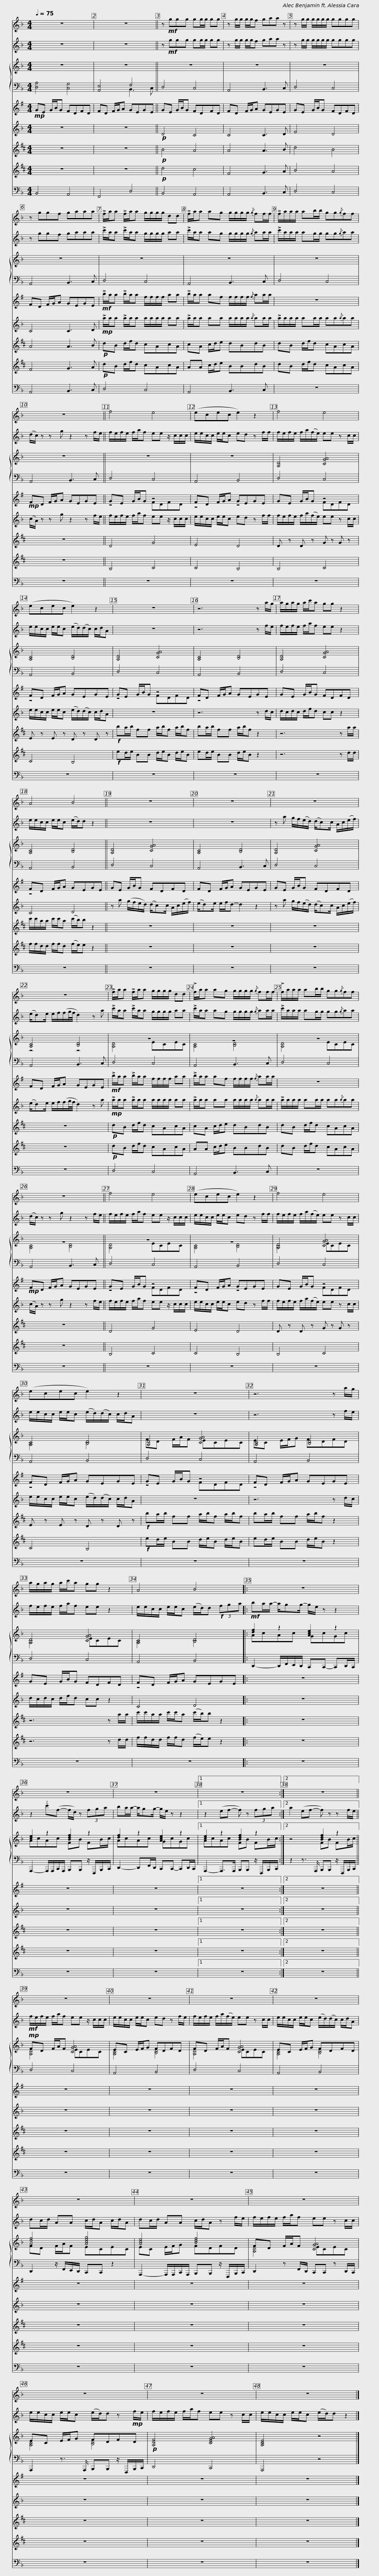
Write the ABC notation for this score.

X:1
%%score 1 2 { ( 3 6 ) | ( 4 5 ) } ( 7 8 ) 9 10 11 12
L:1/8
Q:1/4=75
M:4/4
I:linebreak $
K:F
V:1 treble
V:2 treble
V:3 treble
V:6 treble
V:4 bass
V:5 bass
V:7 treble transpose=-2
V:8 treble transpose="-2 "
V:9 treble
V:10 treble transpose=-9
V:11 treble transpose=-9
V:12 bass transpose=-12
V:1
 z8 | z8 || z!mf! ggg gg/g/ gg |$ z g/g/ g/g/f gaa z | z g/g/ g/g/g/g/ gggg | %5
 z ggf gaaa |$ !>!f/a/a !>!f/a/a g/g/g/g/ dd | !>!f/a/a ag g/g/g/g/{/g} ff/f/ |$ !>!f/a/a/a/ ab/b/ gg{/g}ff |$ z8 || %10
 f4 e4 | (ecec e2) z2 |$ f4 e4 | (ecec e2) z2 | z8 |$ %15
 z6 z a/g/ | a/g/a/g/ a/c'/a gg z2 |$ A4 B4 ||$ z8 | z8 | %20
 z8 |$ z8 | !>!f/a/a !>!f/a/a g/g/g/g/ dd |$ !>!f/a/a ag g/g/g/g/{/g} ff/f/ |$ !>!f/a/a/a/ ab/b/ gg{/g}ff | %25
 z8 || f4 e4 |$ (ecec e2) z2 | f4 e4 |$ (ecec e2) z2 | %30
 z8 |$ z6 z a/g/ | a/g/a/g/ a/c'/a gg z2 |$ A4 B4 |: z8 |$ %35
 z8 | z8 |1$ z8 :|2$ z8 || z8 | %40
 z8 |$ z8 | z8 | z8 |$ z8 | %45
 z8 |$ z8 | z8 | z8 |] %49
V:2
 z8 | z8 || z!mf! ggg gg/g/ gg |$ z g/g/ g/g/f gaa z | z g/g/ g/g/g/g/ gggg | %5
 z ggf gaaa |$ !>!c'/a/a !>!c'/a/a g/g/g/g/ aa | !>!c'/a/a ag g/g/g/g/{/g} aa/a/ |$ !>!c'/a/a/a/ ag/g/ gg{/g}aa |$ (d/c/) z z g z2 z f/e/ || %10
 f/e/f/e/ f/a/f ee z/ c/c/c/ | e/e/c/c/ e/e/c ed z f/f/ |$ f/e/f/e/ f/a/(f/e/) ee z c/c/ | e/e/c/c/ e/e/c (e/d/)(d/c/) c/d/A | z8 |$ %15
 z6 z f/e/ | f/e/f/e/ f/a/f ee z2 |$ e/e/c/c/ e/e/c (e/d/)d z2 ||$ z8 | z8 | %20
 z a g/f/(e/d/) (d/c)c/ A/c/(e/f/) |$ (e/d)e/ e/f/(f/g/4f/4 d2) z a | !>!c'/a/a !>!c'/a/a g/g/g/g/ aa |$ !>!c'/a/a ag g/g/g/g/{/g} aa/a/ |$ !>!c'/a/a/a/ ag/g/ gg{/g}aa | %25
 (d/c/) z z g z2 z f/e/ || f/e/f/e/ f/a/f ee z/ c/c/c/ |$ e/e/c/c/ e/e/c ed z f/f/ | f/e/f/e/ f/a/(f/e/) ee z c/c/ |$ e/e/c/c/ e/e/c (e/d/)(d/c/) c/d/A | %30
 z8 |$ z6 z f/e/ | f/e/f/e/ f/a/f ee z2 |$ e/e/c/c/ e/e/c (e/d/)d!f! (3fga |: ba/a/- a/gg/- g/e/ z z2 |$ %35
 z2 !tenuto!.c'(f- f/d/) z (3fga | ba/a/- a/gg/- g/e/ z z2 |1$ z2 (ef- f) z (3fga :|2$ a2 (ef- f) z z f/e/ ||!mf! f/e/f/e/ f/a/f ee z/ c/c/c/ | %40
 e/e/c/c/ e/e/c ed z f/e/ |$ f/e/f/e/ f/a/(f/e/) ee z c/c/ | e/e/c/c/ e/e/c (e/d/)(d/c/) c/d/A | dc/d/ AA c/d/A c/d/A |$ dc/d/ AA c/d/A z f/e/ | %45
 f/e/f/e/ f/a/f ee z c/c/ |$ e/e/c/c/ e/e/c (e/d/)d z!mp! f/e/ | f/e/f/e/ f/a/f ee z c/c/ | e/e/c/c/ e/e/c (e/d/)d z2 |] %49
V:3
 z8 | z8 || z8 |$ z8 | z8 | %5
 z8 |$ z8 | z8 |$ z8 |$ z8 || %10
 z8 | z8 |$ [A,D]4 [CGA]4 | [A,C]4 [B,D]4 | [A,D]4 [CGA]4 |$ %15
 [A,C]4 [B,D]4 | [A,D]4 [CGA]4 |$ [A,C]4 [B,D]4 ||$ [A,D]4 [CGA]4 | [A,C]4 [B,D]4 | %20
 [A,D]4 [CGA]4 |$ [A,C]4 [B,D]4 | z8 |$ z8 |$ z8 | %25
 z8 || z8 |$ z8 | [A,D]4 [CGA]4 |$ [A,C]4 [B,D]4 | %30
 [A,D]4 [CGA]4 |$ [A,C]4 [B,D]4 | [A,D]4 [CGA]4 |$ [A,C]4 [B,D]4 |:!mf! [df]2 z2 [Ace]2 z2 |$ %35
 [ce]2 z2 [Bdf]2 z2 | [df]2 z2 [Ace]2 z2 |1$ [ce]2 z2 [Bdf]2 z2 :|2$ z4 [Bdf]2 z2 ||!mp! FD F/A/F [CGA]4 | %40
 EC E/F/G FDFD |$ FD F/A/F [CGA]4 | EC E/F/G FDFD | [Adf]4 [Aceg]4 |$ [Ace]4 [Bdf]4 | %45
 FD F/A/F [CGA]4 |$ EC E/F/G FDFD |!p! [A,DF]4 [CEGA]4 | [A,CE]4 z4 |] %49
V:4
 [D,A,]4 [C,G,]4 | [A,,E,]4 F,4 || D,4 C,4 |$ A,,4 B,,3 C, | D,4 C,4 | %5
 A,,4 B,,3 C, |$ D,4 C,4 | A,,4 B,,3 C, |$ D,4 C,4 |$ A,,4 B,,3 C, || %10
 D,4 C,4 | A,,4 B,,4 |$ D,4 C,4 | A,,4 B,,4 | D,4 C,4 |$ %15
 A,,4 B,,4 | D,4 C,4 |$ A,,4 B,,4 ||$ D,4 C,4 | A,,4 B,,3 C, | %20
 D,4 C,4 |$ A,,4 B,,3 C, | D,4 C,4 |$ A,,4 B,,3 C, |$ D,4 C,4 | %25
 A,,4 B,,3 C, || D,4 C,4 |$ A,,4 B,,4 | D,4 C,4 |$ A,,4 B,,4 | %30
 D,4 C,4 |$ A,,4 B,,4 | D,4 C,4 |$ A,,4 B,,4 |: D,,2- D,,/F,,/E,,/D,,/ C,,C,,- C,,D,,/C,,/ |$ %35
 A,,,2- A,,,/A,,,/C,,/A,,,/ B,,,B,,, z/ F,,,/B,,,/C,,/ | D,,2- D,,F,,/D,,/ C,,C,,- C,,D,,/C,,/ |1$ A,,,2- A,,,>A,,, B,,,B,,, z/ F,,,/B,,,/C,,/ :|2$ z2 z3/2 A,,,/ B,,,B,,, z/ F,,,/B,,,/C,,/ || D,4 C,4 | %40
 A,,4 B,,4 |$ D,4 C,4 | A,,4 B,,4 | D,,2 z/ F,,/E,,/D,,/ C,,C,, z2 |$ A,,,2- A,,,/A,,,/C,,/A,,,/ B,,,B,,, z/ F,,,/B,,,/C,,/ | %45
 D,,2 z F,,/D,,/ C,,C,, z D,,/C,,/ |$ A,,,2 z3/2 A,,,/ B,,,B,,, z/ F,,,/B,,,/C,,/ | D,,4 C,,4 | A,,,4 z4 |] %49
V:5
 x8 | x4 B,,3 C, || x8 |$ x8 | x8 | %5
 x8 |$ x8 | x8 |$ x8 |$ x8 || %10
 x8 | x8 |$ x8 | x8 | x8 |$ %15
 x8 | x8 |$ x8 ||$ x8 | x8 | %20
 x8 |$ x8 | x8 |$ x8 |$ x8 | %25
 x8 || x8 |$ x8 | x8 |$ x8 | %30
 x8 |$ x8 | x8 |$ x8 |: x8 |$ %35
 x8 | x8 |1$ x8 :|2$ x8 || x8 | %40
 x8 |$ x8 | x8 | x8 |$ x8 | %45
 x8 |$ x8 | x8 | x8 |] %49
V:6
 x8 | x8 || x8 |$ x8 | x8 | %5
 x8 |$ x8 | x8 |$ x8 |$ x8 || %10
 x8 | x8 |$ x8 | x8 | x8 |$ %15
 x8 | x8 |$ x8 ||$ x8 | x8 | %20
 x8 |$ z4 z4 | [A,D]4 ECEC |$ [A,C]4 [B,D]4 |$ [A,D]4 ECEC | %25
 [A,C]4 [B,D]4 || [A,D]4 ECEC |$ [A,C]4 [B,D]4 | [A,D]4 ECEC |$ [A,C]4 [B,D]4 | %30
 FD F/A/F ECEC |$ EC E/F/G FDFD | [A,D]4 ECEC |$ [A,C]4 [B,D]4 |: AcAc GcGc |$ %35
 AcAc FB FB/c/ | AcAc GcGc |1$ AcAc FB FB/c/ :|2$ x4 FB FB/c/ || [A,D]4 ECEC | %40
 [A,C]4 [B,D]4 |$ [A,D]4 ECEC | [A,C]4 [B,D]4 | FD F/A/F ECEC |$ EC E/F/G FDFD | %45
 [A,D]4 ECEC |$ [A,C]4 [B,D]4 | x8 | x8 |] %49
V:7
[K:G]!mp! GE G/B/G FDFD | FD F/G/A GEGE || GE G/B/G FDFD |$ FD F/G/A GEGE | GE G/B/G FDFD | %5
 FD F/G/A GEGE |$!mf! !>!b/a/a !>!b/a/a f/f/f/f/ aa | !>!b/a/a af f/f/f/f/{/f} aa/a/ |$ z8 |$!mp! FD F/G/A GEGE || %10
 GE G/B/G z4 | FD F/G/A GEGE |$ GE G/B/G z4 | FD F/G/A GEGE | GE G/B/G z4 |$ %15
 FD F/G/A GEGE | GE G/B/G FDFD |$ FD F/G/A GEGE ||$ GE G/B/G FDFD | FD F/G/A GEGE | %20
 GE G/B/G FDFD |$ FD F/G/A GEGE |!mf! !>!b/a/a !>!b/a/a f/f/f/f/ aa |$ !>!b/a/a af f/f/f/f/{/f} aa/a/ |$ z8 | %25
!mp! FD F/G/A GEGE || GE G/B/G z4 |$ FD F/G/A GEGE | GE G/B/G z4 |$ FD F/G/A GEGE | %30
 GE G/B/G z4 |$ FD F/G/A GEGE | GE G/B/G FDFD |$ FD F/G/A GEGE |: z8 |$ %35
 z8 | z8 |1$ z8 :|2$ z8 || z8 | %40
 z8 |$ z8 | z8 | z8 |$ z8 | %45
 z8 |$ z8 | z8 | z8 |] %49
V:8
[K:G] x8 | x8 || x8 |$ x8 | x8 | %5
 x8 |$ x8 | x8 |$ x8 |$ x8 || %10
 z4 FDFD | z4 z4 |$ x4 FDFD | z4 x4 | z4 FDFD |$ %15
 z4 x4 | x8 |$ z4 x4 ||$ x8 | x8 | %20
 x8 |$ x8 | x8 |$ x8 |$ x8 | %25
 x8 || z4 FDFD |$ z4 z4 | x4 FDFD |$ z4 x4 | %30
 z4 FDFD |$ z4 x4 | x8 |$ z4 x4 |: x8 |$ %35
 x8 | x8 |1$ x8 :|2$ x8 || x8 | %40
 x8 |$ x8 | x8 | x8 |$ x8 | %45
 x8 |$ x8 | x8 | x8 |] %49
V:9
 z8 | z8 ||!p! D4 C4 |$ C4 C3 D | F4 D4 | %5
 C4 C3 D |$!mp! !>!a/a/a !>!a/a/a a/a/a/a/ aa | !>!a/a/a aa a/a/a/a/{/a} aa/a/ |$ !>!a/a/a/a/ aa/a/ aa{/a}aa |$ (c/A/) z z g z2 z f/e/ || %10
 f/e/f/e/ f/a/f ee z/ c/c/c/ | e/e/c/c/ e/e/c ed z f/f/ |$ f/e/f/e/ f/a/(f/e/) ee z c/c/ | e/e/c/c/ e/e/c (e/d/)(d/c/) c/d/A | z8 |$ %15
 z6 z d/c/ | d/c/d/c/ d/f/d cc z2 |$ C4 D4 ||$ z a (g/f/e/d/) (d/c)c/ A/c/(e/f/) | (e/d)e/ e/f/d- d2 z2 | %20
 z a g/f/(e/d/) (d/c)c/ A/c/(e/f/) |$ (e/d)e/ e/f/(f/g/4f/4 d2) z a |!mp! !>!a/a/a !>!a/a/a a/a/a/a/ aa |$ !>!a/a/a aa a/a/a/a/{/a} aa/a/ |$ !>!a/a/a/a/ aa/a/ aa{/a}aa | %25
 (c/A/) z z g z2 z f/e/ || f/e/f/e/ f/a/f ee z/ c/c/c/ |$ e/e/c/c/ e/e/c ed z f/f/ | f/e/f/e/ f/a/(f/e/) ee z c/c/ |$ e/e/c/c/ e/e/c (e/d/)(d/c/) c/d/A | %30
 z8 |$ z6 z d/c/ | d/c/d/c/ d/f/d cc z2 |$ C4 D4 |: z8 |$ %35
 z8 | z8 |1$ z8 :|2$ z8 || z8 | %40
 z8 |$ z8 | z8 | z8 |$ z8 | %45
 z8 |$ z8 | z8 | z8 |] %49
V:10
[K:D] z8 | z8 ||!p! B4 A4 |$ A4 A3 B | d4 B4 | %5
 A4 A3 B |$!p! dB d/f/d cAcA | cA c/d/e dBdB |$ dB d/f/d cAcA |$ z8 || %10
 D4 G4 | E4 D4 |$ D z D z G z G z | E z E z D z D z |!f! ba/b/ ff a/b/f a/b/f |$ %15
 ba/b/ ff a/b/f z2 | z6 z a/a/ |$ c'/c'/a/a/ c'/c'/a (c'/b/)b z2 ||$ z8 | z8 | %20
 z8 |$ z8 |!p! dB d/f/d cAcA |$ cA c/d/e dBdB |$ dB d/f/d cAcA | %25
 z8 || D4 G4 |$ E4 D4 | D z D z G z G z |$ E z E z D z D z | %30
!f! ba/b/ ff a/b/f a/b/f |$ ba/b/ ff a/b/f z2 | z6 z a/a/ |$ c'/c'/a/a/ c'/c'/a (c'/b/)b z2 |: z8 |$ %35
 z8 | z8 |1$ z8 :|2$ z8 || z8 | %40
 z8 |$ z8 | z8 | z8 |$ z8 | %45
 z8 |$ z8 | z8 | z8 |] %49
V:11
[K:D] z8 | z8 ||!p! d4 c4 |$ F4 G3 A | B4 A4 | %5
 F4 G3 A |$!p! dB d/f/d cAcA | AA c/d/e BBdB |$ dB d/f/d cAcA |$ z8 || %10
 B,4 C4 | C4 B,4 |$ B,4 C4 | C4 B,4 |!f! ed/e/ BB d/e/B d/e/B |$ %15
 ed/e/ BB d/e/B z2 | z6 z d/d/ |$ f/f/d/d/ f/f/d (f/e/)e z2 ||$ z8 | z8 | %20
 z8 |$ z8 |!p! dB d/f/d cAcA |$ AA c/d/e BBdB |$ dB d/f/d cAcA | %25
 z8 || B,4 C4 |$ C4 B,4 | B,4 C4 |$ C4 B,4 | %30
!f! ed/e/ BB d/e/B d/e/B |$ ed/e/ BB d/e/B z2 | z6 z d/d/ |$ f/f/d/d/ f/f/d (f/e/)e z2 |: z8 |$ %35
 z8 | z8 |1$ z8 :|2$ z8 || z8 | %40
 z8 |$ z8 | z8 | z8 |$ z8 | %45
 z8 |$ z8 | z8 | z8 |] %49
V:12
 B,,4 A,,4 | F,,4 D,4 || B,,4 A,,4 |$ A,,4 B,,3 C, | D,4 C,4 | %5
 A,,4 B,,3 C, |$ D,4 C,4 | A,,4 B,,3 C, |$ z8 |$ z8 || %10
 z8 | z8 |$ z8 | z8 | z8 |$ %15
 z8 | z8 |$ z8 ||$ z8 | z8 | %20
 z8 |$ z8 | D,4 C,4 |$ A,,4 B,,3 C, |$ z8 | %25
 z8 || z8 |$ z8 | z8 |$ z8 | %30
 z8 |$ z8 | z8 |$ z8 |: z8 |$ %35
 z8 | z8 |1$ z8 :|2$ z8 || z8 | %40
 z8 |$ z8 | z8 | z8 |$ z8 | %45
 z8 |$ z8 | z8 | z8 |] %49
